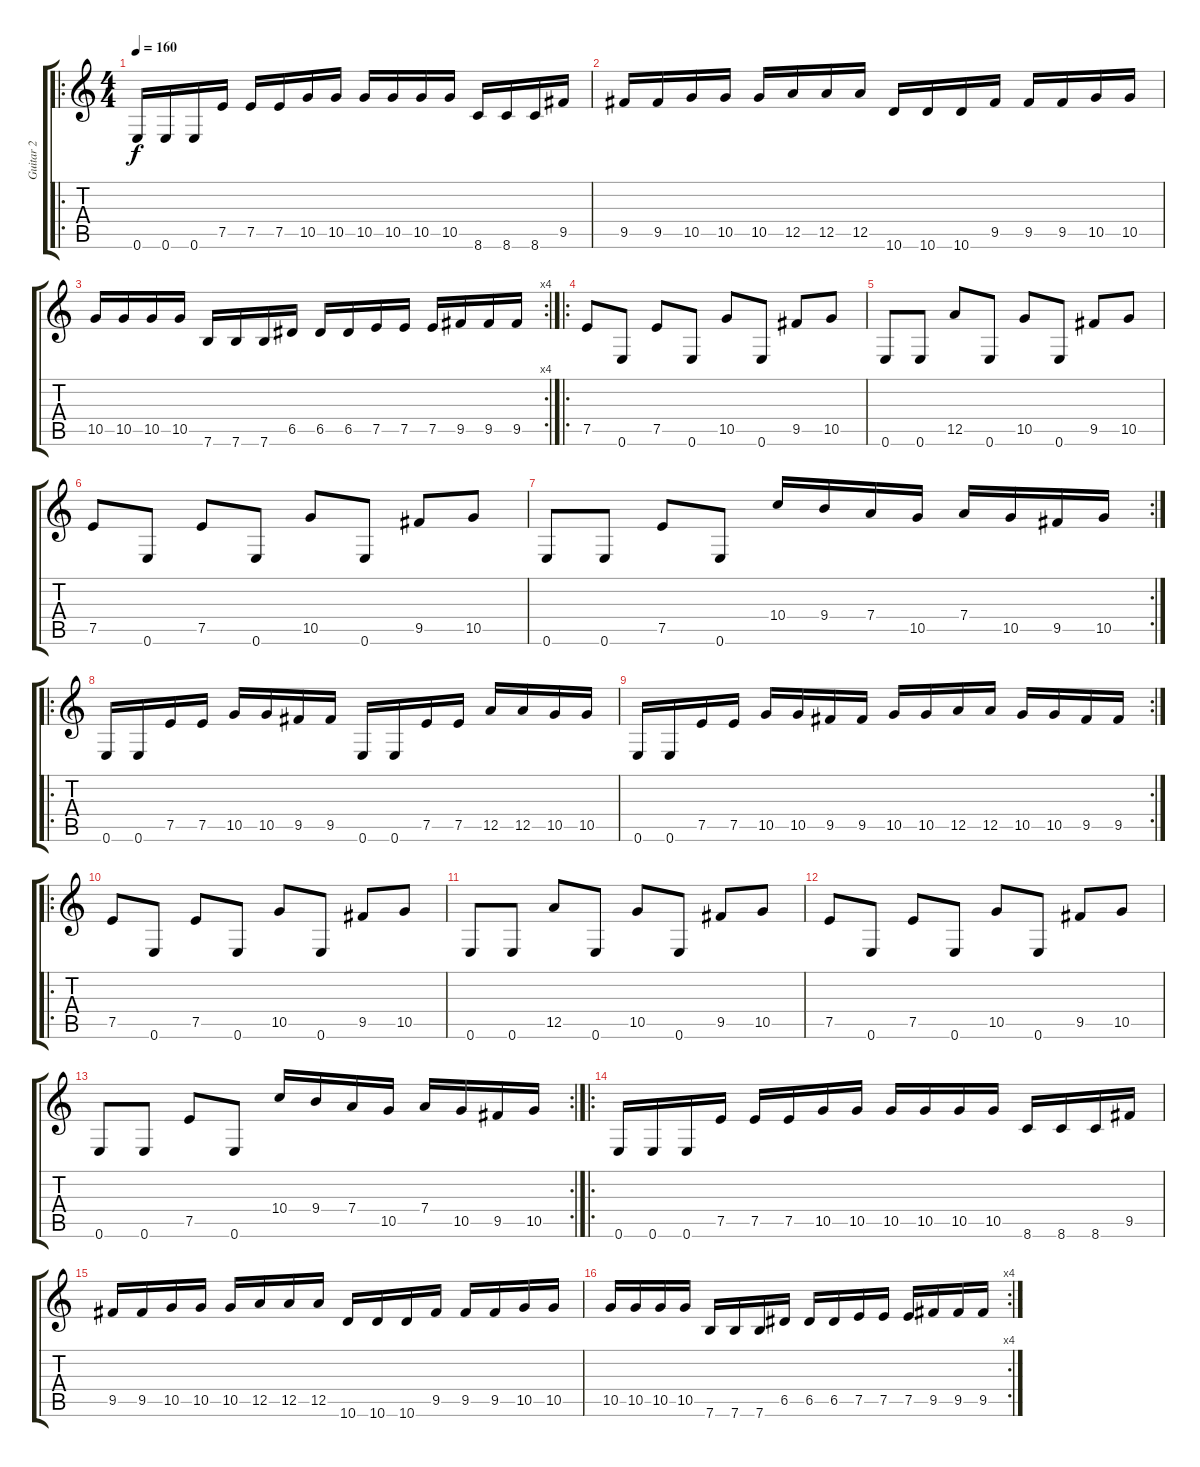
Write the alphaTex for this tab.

\track ("Guitar 2" "Guitar 2") {instrument distortionguitar}
\staff {score tabs}
\tuning (E4 B3 G3 D3 A2 E2) {hide}
\ro
\ts (4 4)
\tempo 160
\clef g2
\ks c
0.6.16{dy f instrument distortionguitar} 0.6.16 0.6.16 7.5.16 7.5.16 7.5.16 10.5.16 10.5.16 10.5.16 10.5.16 10.5.16 10.5.16 8.6.16 8.6.16 8.6.16 9.5.16 |
9.5.16 9.5.16 10.5.16 10.5.16 10.5.16 12.5.16 12.5.16 12.5.16 10.6.16 10.6.16 10.6.16 9.5.16 9.5.16 9.5.16 10.5.16 10.5.16 |
\rc 4
10.5.16 10.5.16 10.5.16 10.5.16 7.6.16 7.6.16 7.6.16 6.5.16 6.5.16 6.5.16 7.5.16 7.5.16 7.5.16 9.5.16 9.5.16 9.5.16 |
\ro
7.5.8 0.6.8 7.5.8 0.6.8 10.5.8 0.6.8 9.5.8 10.5.8 |
0.6.8 0.6.8 12.5.8 0.6.8 10.5.8 0.6.8 9.5.8 10.5.8 |
7.5.8 0.6.8 7.5.8 0.6.8 10.5.8 0.6.8 9.5.8 10.5.8 |
\rc 2
0.6.8 0.6.8 7.5.8 0.6.8 10.4.16 9.4.16 7.4.16 10.5.16 7.4.16 10.5.16 9.5.16 10.5.16 |
\ro
0.6.16 0.6.16 7.5.16 7.5.16 10.5.16 10.5.16 9.5.16 9.5.16 0.6.16 0.6.16 7.5.16 7.5.16 12.5.16 12.5.16 10.5.16 10.5.16 |
\rc 2
0.6.16 0.6.16 7.5.16 7.5.16 10.5.16 10.5.16 9.5.16 9.5.16 10.5.16 10.5.16 12.5.16 12.5.16 10.5.16 10.5.16 9.5.16 9.5.16 |
\ro
7.5.8 0.6.8 7.5.8 0.6.8 10.5.8 0.6.8 9.5.8 10.5.8 |
0.6.8 0.6.8 12.5.8 0.6.8 10.5.8 0.6.8 9.5.8 10.5.8 |
7.5.8 0.6.8 7.5.8 0.6.8 10.5.8 0.6.8 9.5.8 10.5.8 |
\rc 2
0.6.8 0.6.8 7.5.8 0.6.8 10.4.16 9.4.16 7.4.16 10.5.16 7.4.16 10.5.16 9.5.16 10.5.16 |
\ro
0.6.16 0.6.16 0.6.16 7.5.16 7.5.16 7.5.16 10.5.16 10.5.16 10.5.16 10.5.16 10.5.16 10.5.16 8.6.16 8.6.16 8.6.16 9.5.16 |
9.5.16 9.5.16 10.5.16 10.5.16 10.5.16 12.5.16 12.5.16 12.5.16 10.6.16 10.6.16 10.6.16 9.5.16 9.5.16 9.5.16 10.5.16 10.5.16 |
\rc 4
10.5.16 10.5.16 10.5.16 10.5.16 7.6.16 7.6.16 7.6.16 6.5.16 6.5.16 6.5.16 7.5.16 7.5.16 7.5.16 9.5.16 9.5.16 9.5.16
